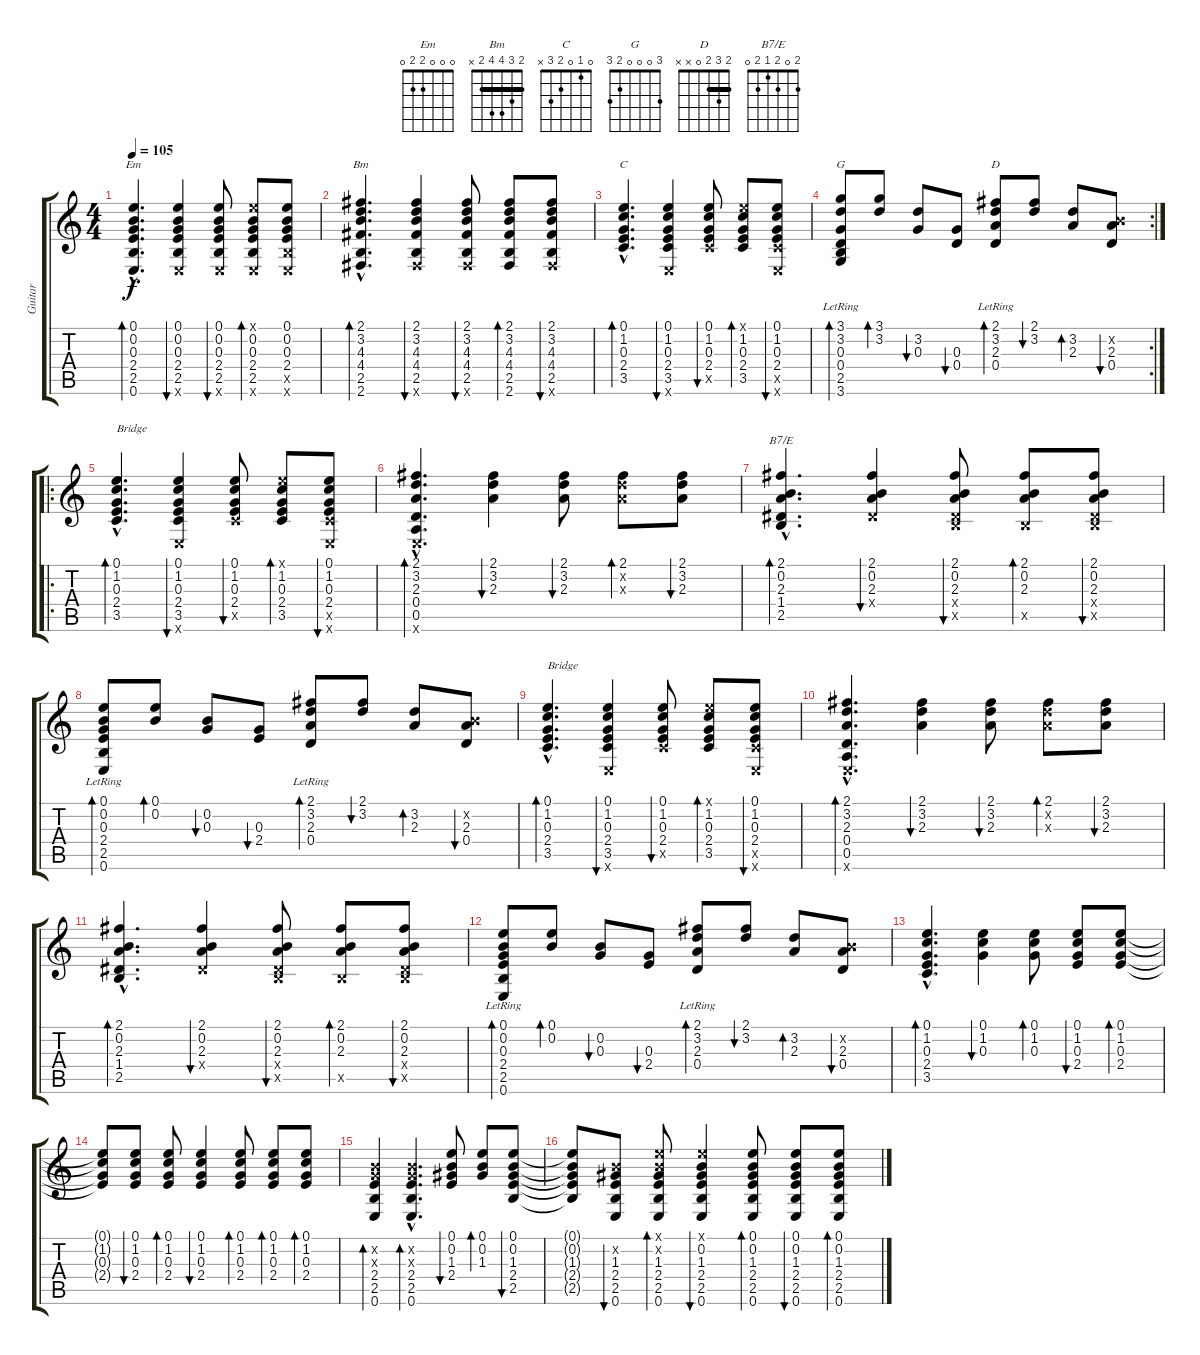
\track ("Guitar" "Guitar") {instrument acousticguitarnylon}
\staff {score tabs}
\tuning (E4 B3 G3 D3 A2 E2) {hide}
\chord ("Em" 0 0 0 2 2 0)
\chord ("Bm" 2 3 4 4 2 x) {barre 2}
\chord ("C" 0 1 0 2 3 x)
\chord ("G" 3 0 0 0 2 3)
\chord ("D" 2 3 2 0 x x) {barre 2}
\chord ("B7/E" 2 0 2 1 2 0)
\ts (4 4)
\tempo 105
\clef g2
\ks c
(0.1{hac} 0.2{hac} 0.3{hac} 2.4{hac} 2.5{hac} 0.6{hac}).4{d bd 60 ch "Em" dy f} (0.1 0.2 0.3 2.4 2.5 0.6{x}).4{bu 120} (0.1 0.2 0.3 2.4 2.5 0.6{x}).8{bu 60} (0.1{x} 0.2 0.3 2.4 2.5 0.6{x}).8{bd 30} (0.1 0.2 0.3 2.4 2.5{x} 0.6{x}).8 |
(2.1{hac} 3.2{hac} 4.3{hac} 4.4{hac} 2.5{hac} 2.6{hac}).4{d bd 60 ch "Bm"} (2.1 3.2 4.3 4.4 2.5 2.6{x}).4{bu 60} (2.1 3.2 4.3 4.4 2.5 2.6{x}).8{bu 60} (2.1 3.2 4.3 4.4 2.5 2.6).8{bd 60} (2.1 3.2 4.3 4.4 2.5 2.6{x}).8{bu 60} |
(0.1{hac} 1.2{hac} 0.3{hac} 2.4{hac} 3.5{hac}).4{d bd 60 ch "C"} (0.1 1.2 0.3 2.4 3.5 0.6{x}).4{bu 60} (0.1 1.2 0.3 2.4 3.5{x}).8{bu 60} (0.1{x} 1.2 0.3 2.4 3.5).8{bd 60} (0.1 1.2 0.3 2.4 3.5{x} 0.6{x}).8{bu 60} |
\rc 2
(3.1 3.2 0.3{lr} 0.4{lr} 2.5{lr} 3.6{lr}).8{bd 60 ch "G"} (3.1 3.2).8{bd 60} (3.2 0.3).8{bu 60} (0.3 0.4).8{bu 60} (2.1{lr} 3.2{lr} 2.3 0.4{lr}).8{bd 60 ch "D"} (2.1 3.2).8{bu 60} (3.2 2.3).8{bd 60} (0.2{x} 2.3 0.4).8{bu 60} |
\ro
(0.1{hac} 1.2{hac} 0.3{hac} 2.4{hac} 3.5{hac}).4{d bd 60 txt "Bridge"} (0.1 1.2 0.3 2.4 3.5 0.6{x}).4{bu 60} (0.1 1.2 0.3 2.4 3.5{x}).8{bu 60} (0.1{x} 1.2 0.3 2.4 3.5).8{bd 60} (0.1 1.2 0.3 2.4 3.5{x} 0.6{x}).8{bu 60} |
(2.1{hac} 3.2{hac} 2.3{hac} 0.4{hac} 0.5{hac} 0.6{hac x}).4{d bd 60} (2.1 3.2 2.3).4{bu 120} (2.1 3.2 2.3).8{bu 60} (2.1 3.2{x} 2.3{x}).8{bd 60} (2.1 3.2 2.3).8{bu 60} |
(2.1{hac} 0.2{hac} 2.3{hac} 1.4{hac} 2.5{hac}).4{d bd 60 ch "B7/E"} (2.1 0.2 2.3 1.4{x}).4{bu 60} (2.1 0.2 2.3 1.4{x} 2.5{x}).8{bu 60} (2.1 0.2 2.3 2.5{x}).8{bd 60} (2.1 0.2 2.3 1.4{x} 2.5{x}).8{bu 60} |
(0.1 0.2 0.3{lr} 2.4{lr} 2.5{lr} 0.6{lr}).8{bd 60} (0.1 0.2).8{bd 60} (0.2 0.3).8{bu 60} (0.3 2.4).8{bu 60} (2.1{lr} 3.2{lr} 2.3 0.4{lr}).8{bd 60} (2.1 3.2).8{bu 60} (3.2 2.3).8{bd 60} (0.2{x} 2.3 0.4).8{bu 60} |
(0.1{hac} 1.2{hac} 0.3{hac} 2.4{hac} 3.5{hac}).4{d bd 60 txt "Bridge"} (0.1 1.2 0.3 2.4 3.5 0.6{x}).4{bu 60} (0.1 1.2 0.3 2.4 3.5{x}).8{bu 60} (0.1{x} 1.2 0.3 2.4 3.5).8{bd 60} (0.1 1.2 0.3 2.4 3.5{x} 0.6{x}).8{bu 60} |
(2.1{hac} 3.2{hac} 2.3{hac} 0.4{hac} 0.5{hac} 0.6{hac x}).4{d bd 60} (2.1 3.2 2.3).4{bu 120} (2.1 3.2 2.3).8{bu 60} (2.1 3.2{x} 2.3{x}).8{bd 60} (2.1 3.2 2.3).8{bu 60} |
(2.1{hac} 0.2{hac} 2.3{hac} 1.4{hac} 2.5{hac}).4{d bd 60} (2.1 0.2 2.3 1.4{x}).4{bu 60} (2.1 0.2 2.3 1.4{x} 2.5{x}).8{bu 60} (2.1 0.2 2.3 2.5{x}).8{bd 60} (2.1 0.2 2.3 1.4{x} 2.5{x}).8{bu 60} |
(0.1 0.2 0.3{lr} 2.4{lr} 2.5{lr} 0.6{lr}).8{bd 60} (0.1 0.2).8{bd 60} (0.2 0.3).8{bu 60} (0.3 2.4).8{bu 60} (2.1{lr} 3.2{lr} 2.3 0.4{lr}).8{bd 60} (2.1 3.2).8{bu 60} (3.2 2.3).8{bd 60} (0.2{x} 2.3 0.4).8{bu 60} |
(0.1{hac} 1.2{hac} 0.3{hac} 2.4{hac} 3.5{hac}).4{d bd 60} (0.1 1.2 0.3).4{bu 60} (0.1 1.2 0.3).8{bd 60} (0.1 1.2 0.3 2.4).8{bu 60} (0.1 1.2 0.3 2.4).8{bd 60} |
(0.1{t} 1.2{t} 0.3{t} 2.4{t}).8 (0.1 1.2 0.3 2.4).8{bu 60} (0.1 1.2 0.3 2.4).8{bd 60} (0.1 1.2 0.3 2.4).4{bu 60} (0.1 1.2 0.3 2.4).8{bd 60} (0.1 1.2 0.3 2.4).8{bd 60} (0.1 1.2 0.3 2.4).8{bd 60} |
(0.2{x} 0.3{x} 2.4 2.5 0.6).4{bd 60} (0.2{hac x} 0.3{hac x} 2.4{hac} 2.5{hac} 0.6{hac}).4{d bd 60} (0.1 0.2 1.3 2.4).8{bu 60} (0.1 0.2 1.3).8{bd 60} (0.1 0.2 1.3 2.4 2.5).8{bu 60} |
(0.1{t} 0.2{t} 1.3{t} 2.4{t} 2.5{t}).8 (0.2{x} 1.3 2.4 2.5 0.6).8{bu 60} (0.1{x} 0.2{x} 1.3 2.4 2.5 0.6).8{bd 60} (0.1{x} 0.2 1.3 2.4 2.5 0.6).4{bu 60} (0.1 0.2 1.3 2.4 2.5 0.6).8{bd 60} (0.1 0.2 1.3 2.4 2.5 0.6).8{bu 60} (0.1 0.2 1.3 2.4 2.5 0.6).8{bd 60}
